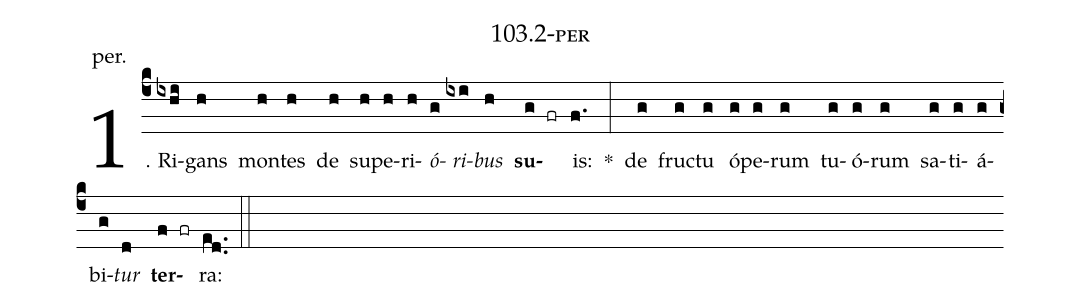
name: 103.2-per;
annotation: per.;
%%
(c4)1. Ri(ixhi)gans(h) mon(h)tes(h) de(h) su(h)pe(h)ri(h)<i>ó</i>(g)<i>ri</i>(ixi)<i>bus</i>(h) <b>su</b>(g fr)is:(f.) *(:) de(g) fruc(g)tu(g) ó(g)pe(g)rum(g) tu(g)ó(g)rum(g) sa(g)ti(g)á(g)bi(g)<i>tur</i>(d) <b>ter</b>(f fr)ra:(ed..) (::)


%E(g) u(g) o(g) u(d) a(f) e.(ed..) (::)
